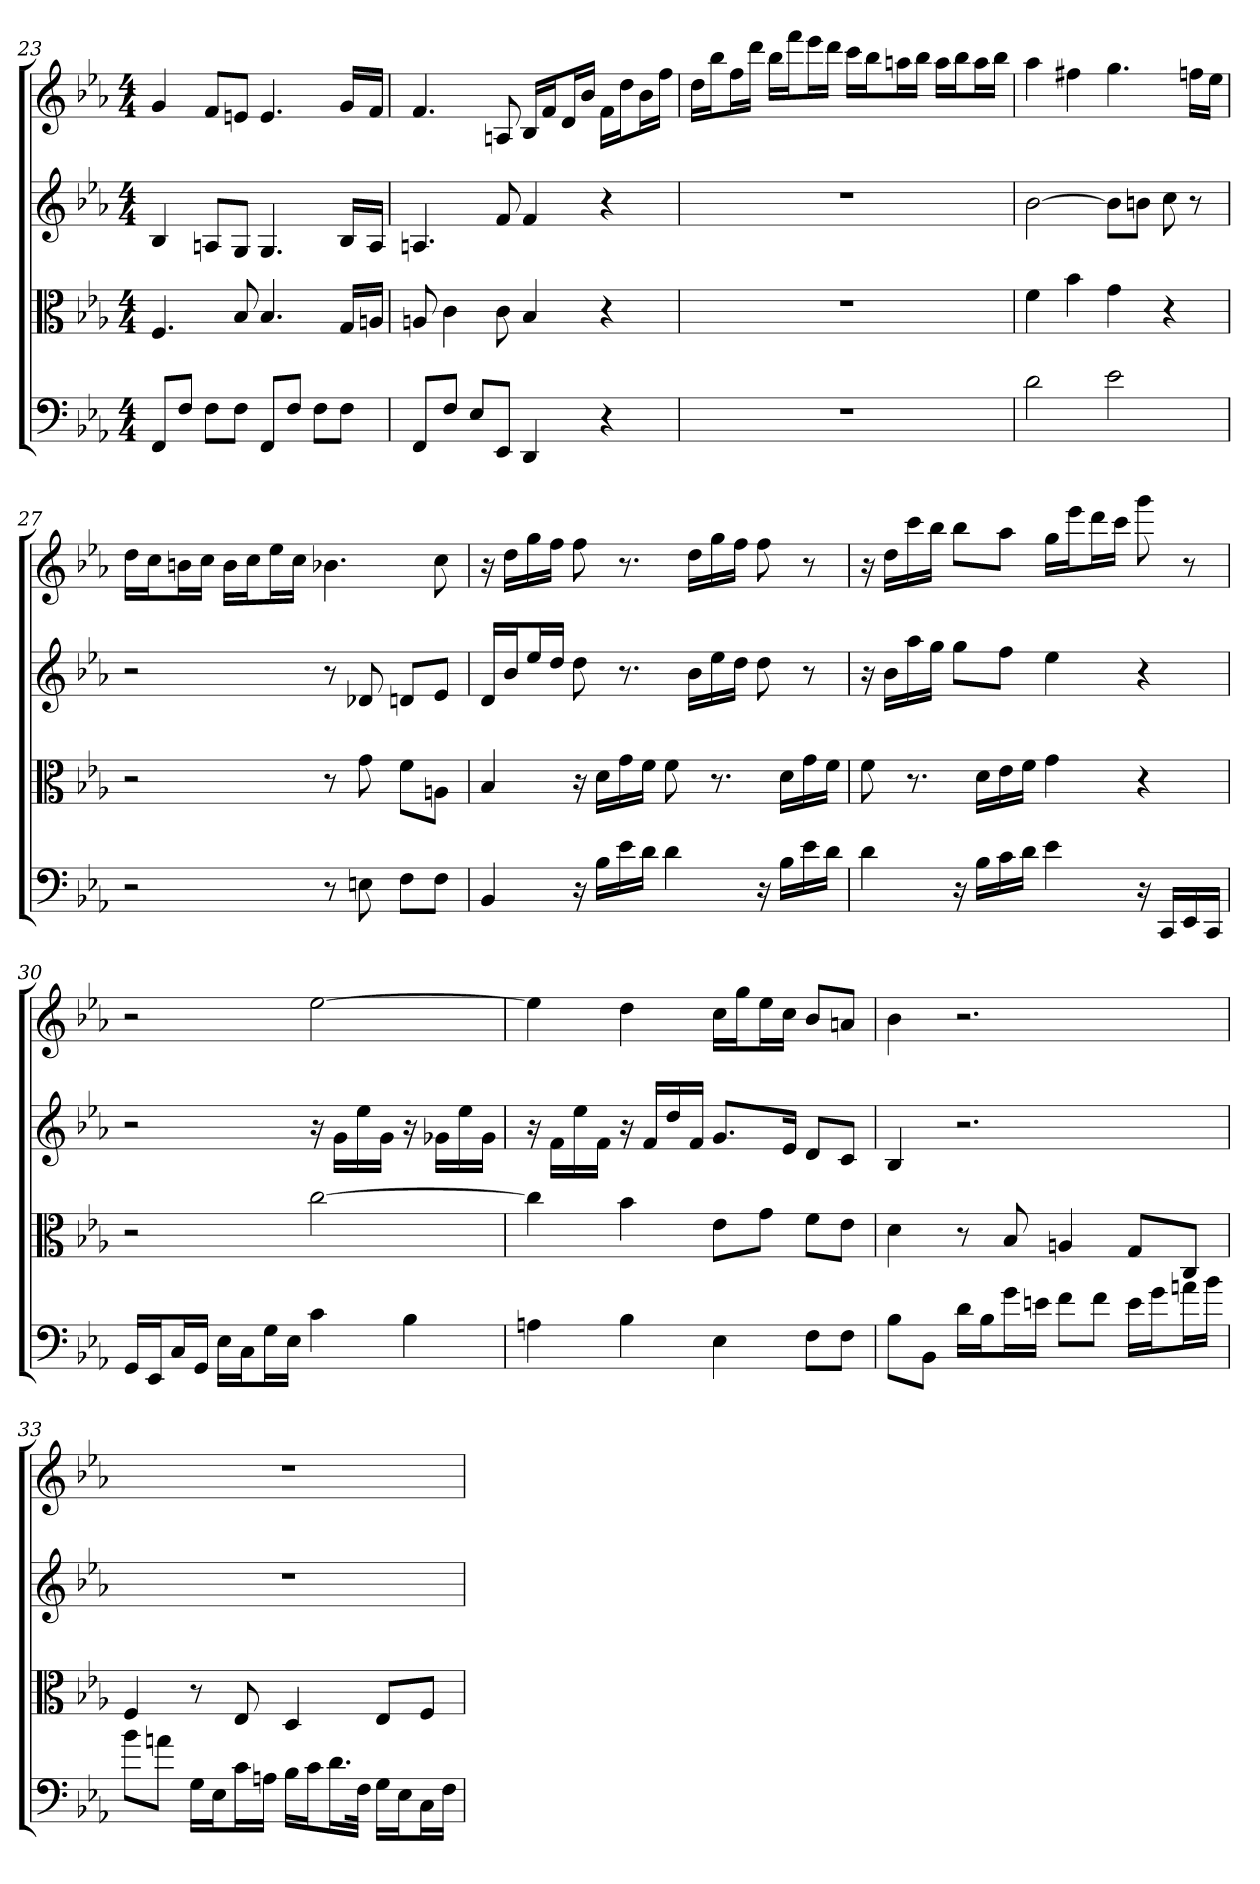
**kern	**kern	**kern	**kern
*part4	*part3	*part2	*part1
*staff4	*staff3	*staff2	*staff1
*clefF4	*clefC3	*	*
*k[b-e-a-]	*k[b-e-a-]	*k[b-e-a-]	*k[b-e-a-]
*E-:	*E-:	*E-:	*E-:
*M4/4	*M4/4	*M4/4	*M4/4
=23	=23	=23	=23
8FF/L	4.F	4B-	4g
8F/J	.	.	.
8F\L	.	8AnL	8fL
8F\J	8B-	8GJ	8enJ
8FF/L	4.B-	4.G	4.e
8F/J	.	.	.
8F\L	.	.	.
8F\J	16G/LL	16B-LL	16gLL
.	16An/JJ	16AJJ	16fJJ
=24	=24	=24	=24
8FF/L	8An	4.An	4.f
8F/J	4c	.	.
8E-/L	.	.	.
8EE-/J	8c	8f	8An
4DD	4B-	4f	16B-LL
.	.	.	16fJ
.	.	.	16dL
.	.	.	16b-JJ
4r	4r	4r	16fLL
.	.	.	16ddJ
.	.	.	16b-L
.	.	.	16ffJJ
=25	=25	=25	=25
1r	1r	1r	16ddLL
.	.	.	16bb-J
.	.	.	16ffL
.	.	.	16dddJJ
.	.	.	16bb-LL
.	.	.	16fffJ
.	.	.	16eee-L
.	.	.	16dddJJ
.	.	.	16cccLL
.	.	.	16bb-J
.	.	.	16aanL
.	.	.	16bb-JJ
.	.	.	16aaLL
.	.	.	16bb-J
.	.	.	16aaL
.	.	.	16bb-JJ
=26	=26	=26	=26
2d	4f	[2b-	4aa-
.	4b-	.	4ff#X
2e-	4g	8b-L]	4.gg
.	.	8bnJ	.
.	4r	8cc	.
.	.	8r	16ffnLL
.	.	.	16ee-JJ
=27	=27	=27	=27
2r	2r	2r	16ddLL
.	.	.	16ccJ
.	.	.	16bnL
.	.	.	16ccJJ
.	.	.	16bLL
.	.	.	16ccJ
.	.	.	16ee-L
.	.	.	16ccJJ
8r	8r	8r	4.b-X
8En	8g	8d-X	.
8F\L	8f\L	8dnL	.
8F\J	8An\J	8e-J	8cc
=28	=28	=28	=28
4BB-	4B-	16dLL	16r
.	.	16b-J	16ddLL
.	.	16ee-L	16gg
.	.	16ddJJ	16ffJJ
16r	16r	8dd	8ff
16B-\LL	16d\LL	.	.
16e-\	16g\	8.r	8.r
16d\JJ	16f\JJ	.	.
4d	8f	.	.
.	.	16b-LL	16ddLL
.	8.r	16ee-	16gg
.	.	16ddJJ	16ffJJ
16r	.	8dd	8ff
16B-\LL	16d\LL	.	.
16e-\	16g\	8r	8r
16d\JJ	16f\JJ	.	.
=29	=29	=29	=29
4d	8f	16r	16r
.	.	16b-LL	16ddLL
.	8.r	16aa-	16ccc
.	.	16ggJJ	16bb-JJ
16r	.	8ggL	8bb-L
16B-\LL	16d\LL	.	.
16c\	16e-\	8ffJ	8aa-J
16d\JJ	16f\JJ	.	.
4e-	4g	4ee-	16ggLL
.	.	.	16eee-J
.	.	.	16dddL
.	.	.	16cccJJ
16r	4r	4r	8ggg
16CC/LL	.	.	.
16EE-/	.	.	8r
16CC/JJ	.	.	.
=30	=30	=30	=30
16GG/LL	2r	2r	2r
16EE-/J	.	.	.
16C/L	.	.	.
16GG/JJ	.	.	.
16E-\LL	.	.	.
16C\J	.	.	.
16G\L	.	.	.
16E-\JJ	.	.	.
4c	[2cc	16r	[2ee-
.	.	16gLL	.
.	.	16ee-	.
.	.	16gJJ	.
4B-	.	16r	.
.	.	16g-XLL	.
.	.	16ee-	.
.	.	16g-JJ	.
=31	=31	=31	=31
4An	4cc]	16r	4ee-]
.	.	16fLL	.
.	.	16ee-	.
.	.	16fJJ	.
4B-	4b-	16r	4dd
.	.	16fLL	.
.	.	16dd	.
.	.	16fJJ	.
4E-	8e-\L	8.gL	16ccLL
.	.	.	16ggJ
.	8g\J	.	16ee-L
.	.	16e-Jk	16ccJJ
8F\L	8f\L	8dL	8b-L
8F\J	8e-\J	8cJ	8anJ
=32	=32	=32	=32
8B-\L	4d	4B-	4b-
8BB-\J	.	.	.
16d\LL	8r	2.r	2.r
16B-\J	.	.	.
16g\L	8B-	.	.
16en\JJ	.	.	.
8f\L	4An	.	.
8f\J	.	.	.
16e\LL	8G/L	.	.
16g\J	.	.	.
16an\L	8C/J	.	.
16b-\JJ	.	.	.
=33	=33	=33	=33
8b-\L	4F	1r	1r
8an\J	.	.	.
16G\LL	8r	.	.
16E-\J	.	.	.
16c\L	8E-	.	.
16An\JJ	.	.	.
16B-\LL	4D	.	.
16c\J	.	.	.
16.d\L	.	.	.
32F\JJk	.	.	.
16G\LL	8E-/L	.	.
16E-\J	.	.	.
16C\L	8F/J	.	.
16F\JJ	.	.	.
=	=	=	=
*-	*-	*-	*-
